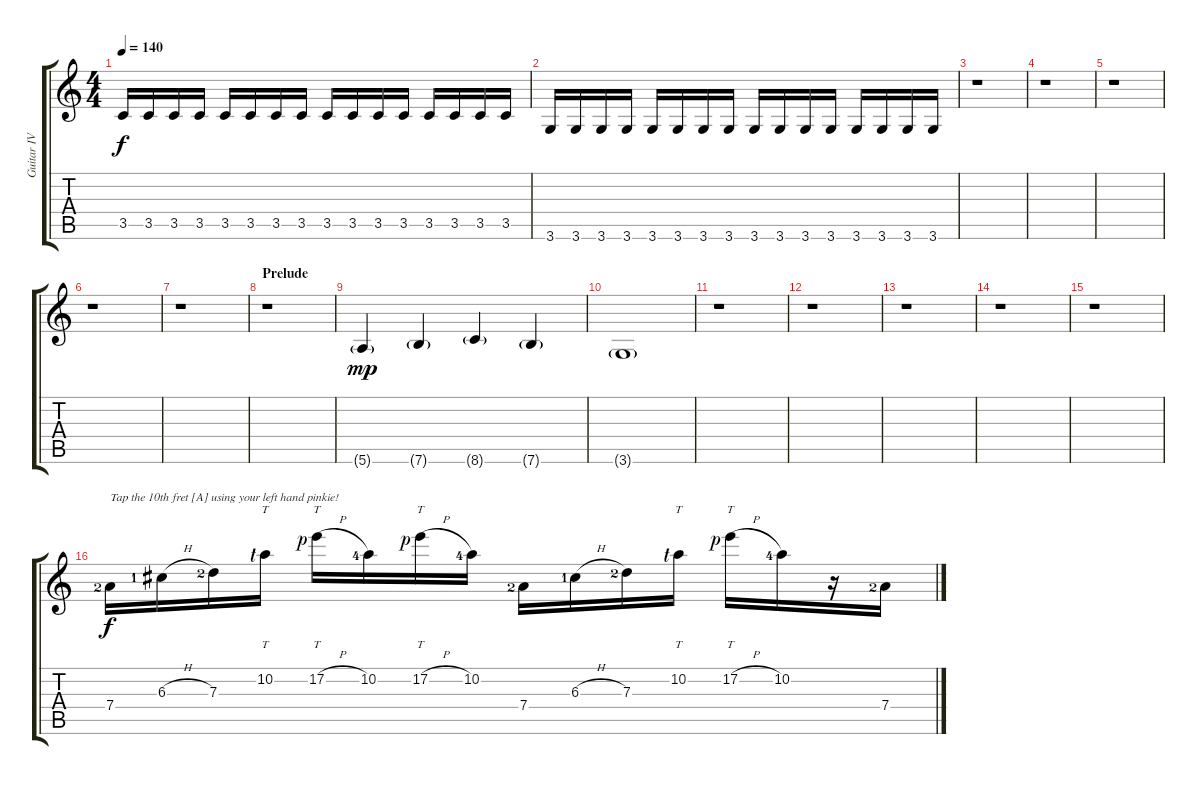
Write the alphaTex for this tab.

\track ("Guitar IV" "Guitar IV") {instrument overdrivenguitar}
\staff {score tabs}
\tuning (E4 B3 G3 D3 A2 E2) {hide}
\ts (4 4)
\tempo 140
\clef g2
\ks c
3.5.16{dy f} 3.5.16 3.5.16 3.5.16 3.5.16 3.5.16 3.5.16 3.5.16 3.5.16 3.5.16 3.5.16 3.5.16 3.5.16 3.5.16 3.5.16 3.5.16 |
3.6.16 3.6.16 3.6.16 3.6.16 3.6.16 3.6.16 3.6.16 3.6.16 3.6.16 3.6.16 3.6.16 3.6.16 3.6.16 3.6.16 3.6.16 3.6.16 |
r.1 |
r.1 |
r.1 |
r.1 |
r.1 |
\section ("" "Prelude")
r.1 |
5.6{g}.4{dy mp volume 10 balance 11 instrument overdrivenguitar} 7.6{g}.4 8.6{g}.4 7.6{g}.4 |
3.6{g}.1 |
r.1 |
r.1 |
r.1 |
r.1 |
r.1 |
7.4{lf 3}.16{txt "Tap the 10th fret [A] using your left hand pinkie!" dy f volume 8 balance 0 instrument overdrivenguitar} 6.3{h lf 2}.16 7.3{lf 3}.16 10.2{lf 1}.16{tt} 17.2{h rf 1}.16{tt} 10.2{lf 5}.16 17.2{h rf 1}.16{tt} 10.2{lf 5}.16 7.4{lf 3}.16 6.3{h lf 2}.16 7.3{lf 3}.16 10.2{lf 1}.16{tt} 17.2{h rf 1}.16{tt} 10.2{lf 5}.16 r.16 7.4{lf 3}.16
